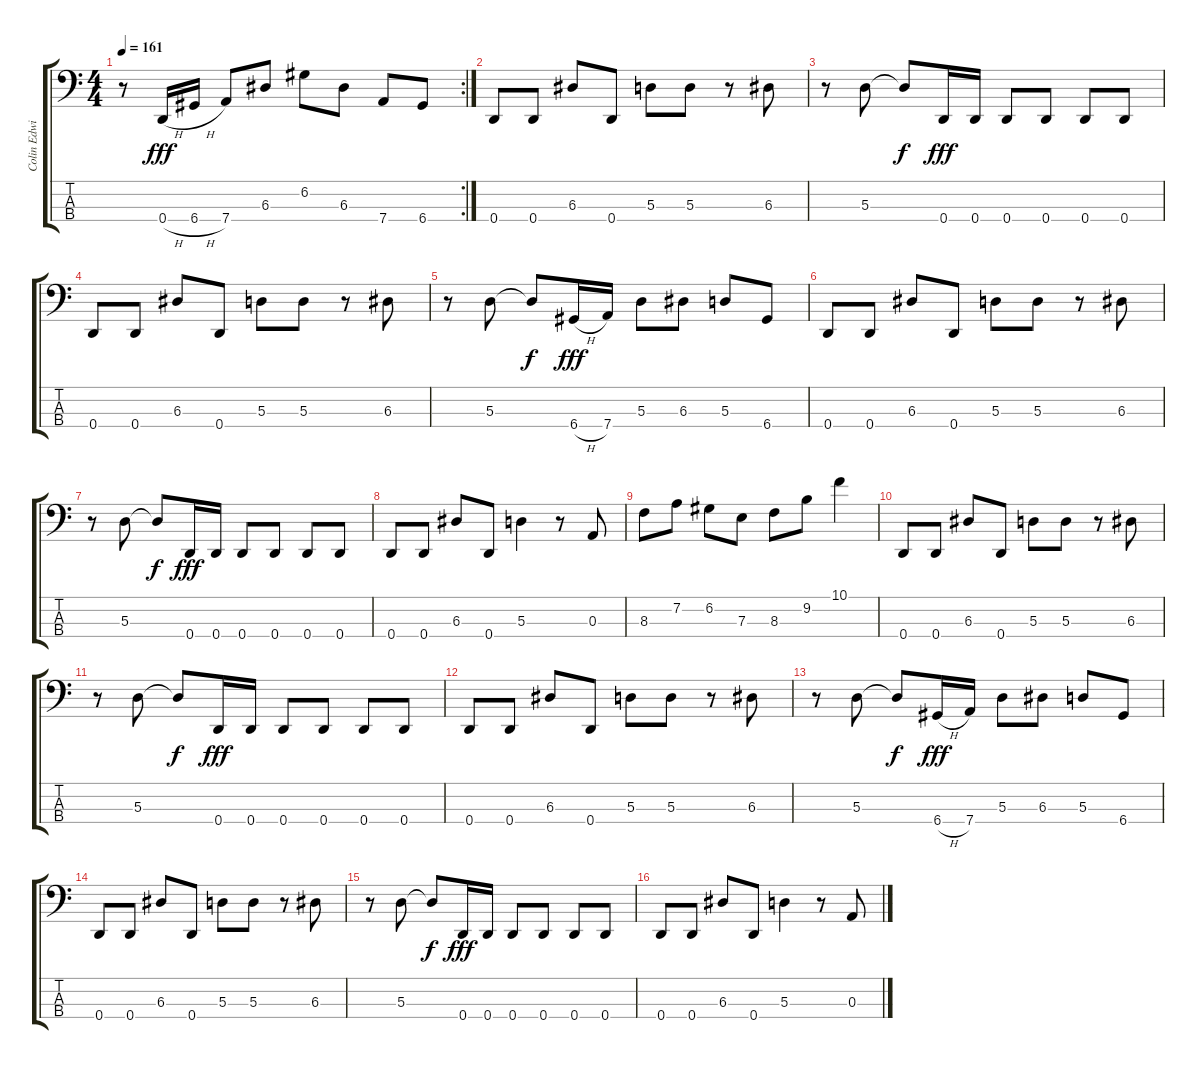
\track ("Colin Edwin (Bass)" "Colin Edwi") {instrument electricbassfinger}
\staff {score tabs}
\tuning (G2 D2 A1 D1) {hide}
\rc 2
\ts (4 4)
\tempo 161
\clef f4
\ks c
r.8{dy fff} 0.4{h}.16 6.4{h}.16 7.4.8 6.3.8 6.2.8 6.3.8 7.4.8 6.4.8 |
0.4.8 0.4.8 6.3.8 0.4.8 5.3.8 5.3.8 r.8 6.3.8 |
r.8 5.3.8 5.3{t}.8{dy f} 0.4.16{dy fff} 0.4.16 0.4.8 0.4.8 0.4.8 0.4.8 |
0.4.8 0.4.8 6.3.8 0.4.8 5.3.8 5.3.8 r.8 6.3.8 |
r.8 5.3.8 5.3{t}.8{dy f} 6.4{h}.16{dy fff} 7.4.16 5.3.8 6.3.8 5.3.8 6.4.8 |
0.4.8 0.4.8 6.3.8 0.4.8 5.3.8 5.3.8 r.8 6.3.8 |
r.8 5.3.8 5.3{t}.8{dy f} 0.4.16{dy fff} 0.4.16 0.4.8 0.4.8 0.4.8 0.4.8 |
0.4.8 0.4.8 6.3.8 0.4.8 5.3.4 r.8 0.3.8 |
8.3.8 7.2.8 6.2.8 7.3.8 8.3.8 9.2.8 10.1.4 |
0.4.8 0.4.8 6.3.8 0.4.8 5.3.8 5.3.8 r.8 6.3.8 |
r.8 5.3.8 5.3{t}.8{dy f} 0.4.16{dy fff} 0.4.16 0.4.8 0.4.8 0.4.8 0.4.8 |
0.4.8 0.4.8 6.3.8 0.4.8 5.3.8 5.3.8 r.8 6.3.8 |
r.8 5.3.8 5.3{t}.8{dy f} 6.4{h}.16{dy fff} 7.4.16 5.3.8 6.3.8 5.3.8 6.4.8 |
0.4.8 0.4.8 6.3.8 0.4.8 5.3.8 5.3.8 r.8 6.3.8 |
r.8 5.3.8 5.3{t}.8{dy f} 0.4.16{dy fff} 0.4.16 0.4.8 0.4.8 0.4.8 0.4.8 |
0.4.8 0.4.8 6.3.8 0.4.8 5.3.4 r.8 0.3.8
